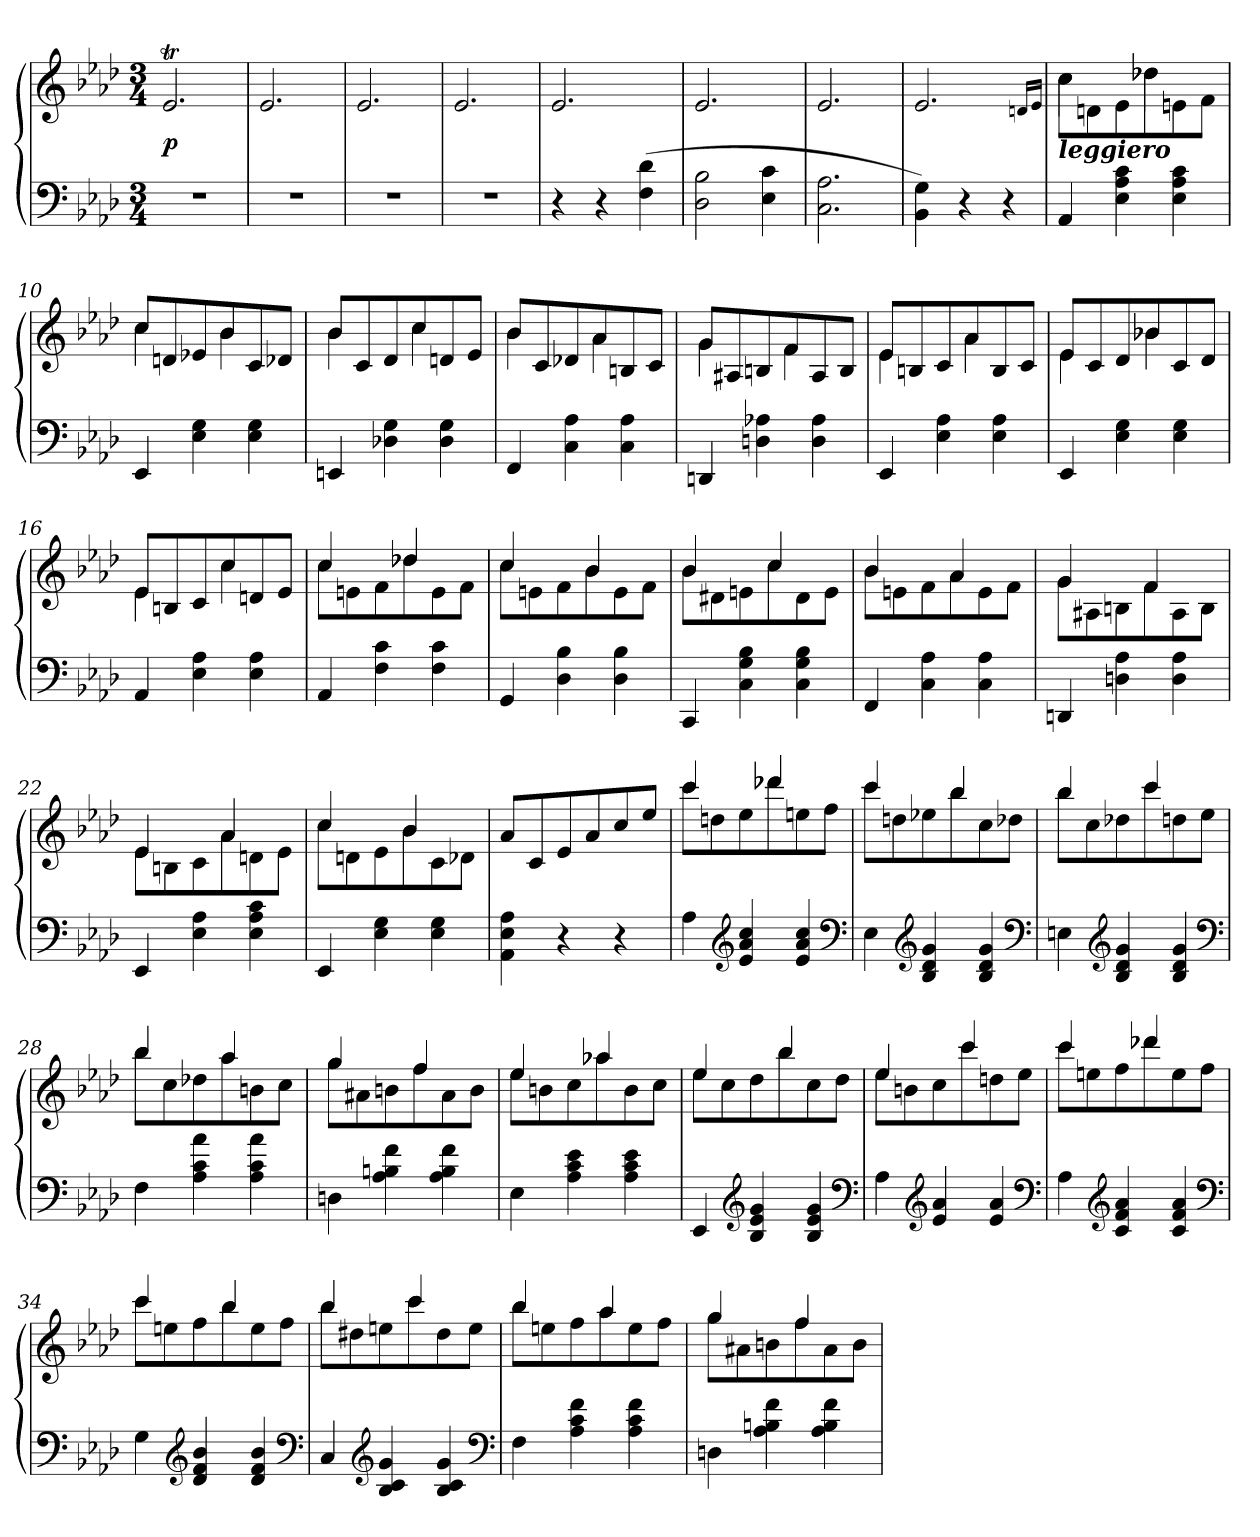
**kern	**kern	**dynam
*part1	*part1	*part1
*staff2	*staff1	*staff1/2
*clefF4	*clefG2	*
*k[b-e-a-d-]	*k[b-e-a-d-]	*
*A-:	*A-:	*
*M3/4	*M3/4	*
=1	=1	=1
2.rF	2.e-T	p
=2	=2	=2
2.rF	2.e-	.
=3	=3	=3
2.rF	2.e-	.
=4	=4	=4
2.rF	2.e-	.
=5	=5	=5
4r	2.e-	.
4r	.	.
(>4F 4d-	.	.
=6	=6	=6
2D- 2B-	2.e-	.
4E- 4c	.	.
=7	=7	=7
2.C 2.A-	2.e-	.
=8	=8	=8
4BB- 4G)	2.e-	.
4r	.	.
4r	.	.
.	16qqdn/LL	.
.	16qqe-/JJ	.
=9	=9	=9
*	*^	*
!	!LO:TX:b:Bi:t=leggiero	!	!
4AA-	4ccTTT\	8cc\L	.
.	.	8dn\	.
4E- 4A- 4c	8raayy	8e-/	.
.	4dd-X\	8dd-X	.
4E- 4A- 4c	.	8en	.
.	8raayy	8fJ	.
=10	=10	=10	=10
4EE-	4cc\	8ccL	.
.	.	8dn/	.
4E- 4G	8rffyy	8e-X	.
.	4b-\	8b-	.
4E- 4G	.	8c	.
.	8ryy	8d-XJ	.
=11	=11	=11	=11
4EEn	4b-\	8b-L	.
.	.	8c/	.
4D-X 4G	8rffyy	8d-	.
.	4cc\	8cc	.
4D- 4G	.	8dn	.
.	8rffyy	8e-J	.
=12	=12	=12	=12
4FF	4b-\	8b-L	.
.	.	8c/	.
4C 4A-	8rffyy	8d-X	.
.	4a-\	8a-	.
4C 4A-	.	8Bn	.
.	8ryy	8cJ	.
=13	=13	=13	=13
4DDn	4g\	8gL	.
.	.	8A#X	.
4Dn 4A-X	8rgyy	8Bn/	.
.	4f\	8f	.
4D 4A-	.	8A#	.
.	8ryy	8BJ	.
=14	=14	=14	=14
4EE-	4e-\	8e-L	.
.	.	8Bn/	.
4E- 4A-	8ryy	8c	.
.	4a-\	8a-	.
4E- 4A-	.	8B	.
.	8ryy	8cJ	.
=15	=15	=15	=15
4EE-	4e-\	8e-L	.
.	.	8c/	.
4E- 4G	8rddyy	8d-	.
.	4b-X\	8b-X	.
4E- 4G	.	8c	.
.	8rddyy	8d-J	.
=16	=16	=16	=16
4AA-	4e-\	8e-L	.
.	.	8Bn/	.
4E- 4A-	8ryy	8c	.
.	4cc\	8cc	.
4E- 4A-	.	8dn	.
.	8rddyy	8e-J	.
=17	=17	=17	=17
4AA-	4cc	8ccL	.
.	.	8en	.
4F 4c	8rffyy	8f	.
.	4dd-X	8dd-X	.
4F 4c	.	8e	.
.	8rffyy	8fJ	.
=18	=18	=18	=18
4GG	4cc	8ccL	.
.	.	8en	.
4D- 4B-	8rddyy	8f	.
.	4b-	8b-	.
4D- 4B-	.	8e	.
.	8rddyy	8fJ	.
=19	=19	=19	=19
4CC	4b-	8b-L	.
.	.	8d#X	.
4C 4G 4B-	8rddyy	8en	.
.	4cc	8cc	.
4C 4G 4B-	.	8d#	.
.	8rddyy	8eJ	.
=20	=20	=20	=20
4FF	4b-	8b-L	.
.	.	8en	.
4C 4A-	8rddyy	8f	.
.	4a-	8a-	.
4C 4A-	.	8e	.
.	8rffyy	8fJ	.
=21	=21	=21	=21
4DDn	4g	8gL	.
.	.	8A#X	.
4Dn 4A-	8ryy	8Bn	.
.	4f	8f	.
4D 4A-	.	8A#	.
.	8ryy	8BJ	.
=22	=22	=22	=22
4EE-	4e-	8e-L	.
.	.	8Bn	.
4E- 4A-	8rddyy	8c	.
.	4a-	8a-	.
4E- 4A- 4c	.	8dn	.
.	8ryy	8e-J	.
=23	=23	=23	=23
4EE-	4cc	8ccL	.
.	.	8dn	.
4E- 4G	8rddyy	8e-	.
.	4b-	8b-	.
4E- 4G	.	8c	.
.	8ryy	8d-XJ	.
*	*v	*v	*
=24	=24	=24
4AA- 4E- 4A-	8a-L	.
.	8c	.
4r	8e-	.
.	8a-	.
4r	8cc	.
.	8ee-J	.
=25	=25	=25
*	*^	*
4A-	4ccc	8cccL	.
.	.	8ddn	.
*clefG2	*	*	*
4e- 4a- 4cc	8rgggyy	8ee-	.
.	4ddd-X	8ddd-X	.
4e- 4a- 4cc	.	8een	.
.	8rgggyy	8ffJ	.
*clefF4	*	*	*
=26	=26	=26	=26
4E-	4ccc	8cccL	.
.	.	8ddn	.
*clefG2	*	*	*
4B- 4d- 4g	8reeeyy	8ee-X	.
.	4bb-	8bb-	.
4B- 4d- 4g	.	8cc	.
.	8reeeyy	8dd-XJ	.
*clefF4	*	*	*
=27	=27	=27	=27
4En	4bb-	8bb-L	.
.	.	8cc	.
*clefG2	*	*	*
4B- 4d- 4g	8rcccyy	8dd-X	.
.	4ccc	8ccc	.
4B- 4d- 4g	.	8ddn	.
.	8reeeyy	8ee-J	.
*clefF4	*	*	*
=28	=28	=28	=28
4F	4bb-	8bb-L	.
.	.	8cc	.
4A- 4c 4a-	8reeeyy	8dd-X	.
.	4aa-	8aa-	.
4A- 4c 4a-	.	8bn	.
.	8raayy	8ccJ	.
=29	=29	=29	=29
4Dn	4gg	8ggL	.
.	.	8a#X	.
4A- 4Bn 4f	8raayy	8bn	.
.	4ff	8ff	.
4A- 4B 4f	.	8a#	.
.	8rcccyy	8bJ	.
=30	=30	=30	=30
4E-	4ee-	8ee-L	.
.	.	8bn	.
4A- 4c 4e-	8rcccyy	8cc	.
.	4aa-X	8aa-X	.
4A- 4c 4e-	.	8b	.
.	8rcccyy	8ccJ	.
=31	=31	=31	=31
4EE-	4ee-	8ee-L	.
.	.	8cc	.
*clefG2	*	*	*
4B- 4e- 4g	8rcccyy	8dd-	.
.	4bb-	8bb-	.
4B- 4e- 4g	.	8cc	.
.	8rcccyy	8dd-J	.
*clefF4	*	*	*
=32	=32	=32	=32
4A-	4ee-	8ee-L	.
.	.	8bn	.
*clefG2	*	*	*
4e- 4a-	8rcccyy	8cc	.
.	4ccc	8ccc	.
4e- 4a-	.	8ddn	.
.	8rcccyy	8ee-J	.
*clefF4	*	*	*
=33	=33	=33	=33
4A-	4ccc	8cccL	.
.	.	8een	.
*clefG2	*	*	*
4c 4f 4a-	8rcccyy	8ff	.
.	4ddd-X	8ddd-X	.
4c 4f 4a-	.	8ee	.
.	8reeeyy	8ffJ	.
*clefF4	*	*	*
=34	=34	=34	=34
4G	4ccc	8cccL	.
.	.	8een	.
*clefG2	*	*	*
4d- 4f 4b-	8rcccyy	8ff	.
.	4bb-	8bb-	.
4d- 4f 4b-	.	8ee	.
.	8reeeyy	8ffJ	.
*clefF4	*	*	*
=35	=35	=35	=35
4C	4bb-	8bb-L	.
.	.	8dd#X	.
*clefG2	*	*	*
4B- 4c 4g	8rcccyy	8een	.
.	4ccc	8ccc	.
4B- 4c 4g	.	8dd#	.
.	8rcccyy	8eeJ	.
*clefF4	*	*	*
=36	=36	=36	=36
4F	4bb-	8bb-L	.
.	.	8een	.
4A- 4c 4f	8reeeyy	8ff	.
.	4aa-	8aa-	.
4A- 4c 4f	.	8ee	.
.	8reeeyy	8ffJ	.
=37	=37	=37	=37
4Dn	4gg	8ggL	.
.	.	8a#X	.
4A- 4Bn 4f	8raayy	8bn	.
.	4ff	8ff	.
4A- 4B 4f	.	8a#	.
.	8rcccyy	8bJ	.
*	*v	*v	*
=	=	=
*-	*-	*-
